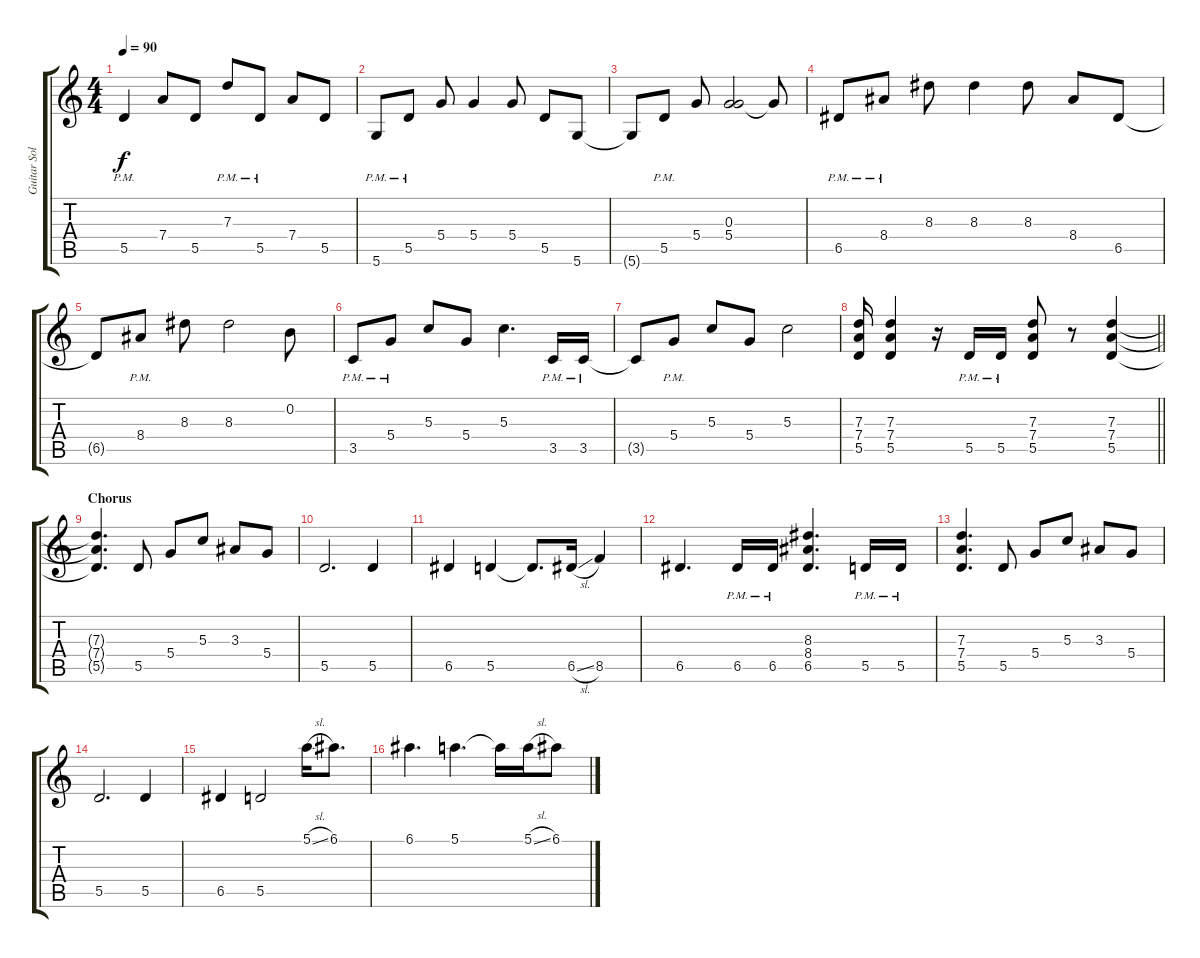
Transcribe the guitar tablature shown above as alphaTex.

\track ("Guitar Solo" "Guitar Sol") {instrument distortionguitar}
\staff {score tabs}
\tuning (E4 B3 G3 D3 A2 D2) {hide}
\ts (4 4)
\tempo 90
\clef g2
\ks c
5.5{pm}.4{dy f} 7.4.8 5.5.8 7.3{pm}.8 5.5{pm}.8 7.4.8 5.5.8 |
5.6{pm}.8 5.5{pm}.8 5.4.8 5.4.4 5.4.8 5.5.8 5.6.8 |
5.6{t}.8 5.5{pm}.8 5.4.8 (0.3 5.4).2 0.3{t}.8 |
6.5{pm}.8 8.4{pm}.8 8.3.8 8.3.4 8.3.8 8.4.8 6.5.8 |
6.5{t}.8 8.4{pm}.8 8.3.8 8.3.2 0.2.8 |
3.5{pm}.8 5.4{pm}.8 5.3.8 5.4.8 5.3.4{d} 3.5{pm}.16 3.5{pm}.16 |
3.5{t}.8 5.4{pm}.8 5.3.8 5.4.8 5.3.2 |
\barLineRight lightlight
(7.3 7.4 5.5).16 (7.3 7.4 5.5).4 r.16 5.5{pm}.16 5.5{pm}.16 (7.3 7.4 5.5).8 r.8 (7.3 7.4 5.5).4 |
\section ("" "Chorus")
(7.3{t} 7.4{t} 5.5{t}).4{d} 5.5.8 5.4.8 5.3.8 3.3.8 5.4.8 |
5.5.2{d} 5.5.4 |
6.5.4 5.5.4 5.5{t}.8{d} 6.5{sl}.16 8.5.4 |
6.5.4{d} 6.5{pm}.16 6.5{pm}.16 (8.3 8.4 6.5).4{d} 5.5{pm}.16 5.5{pm}.16 |
(7.3 7.4 5.5).4{d} 5.5.8 5.4.8 5.3.8 3.3.8 5.4.8 |
5.5.2{d} 5.5.4 |
6.5.4 5.5.2 5.1{sl}.16 6.1.8{d} |
6.1.4{d} 5.1.4{d} 5.1{t}.16 5.1{sl}.16 6.1.8
